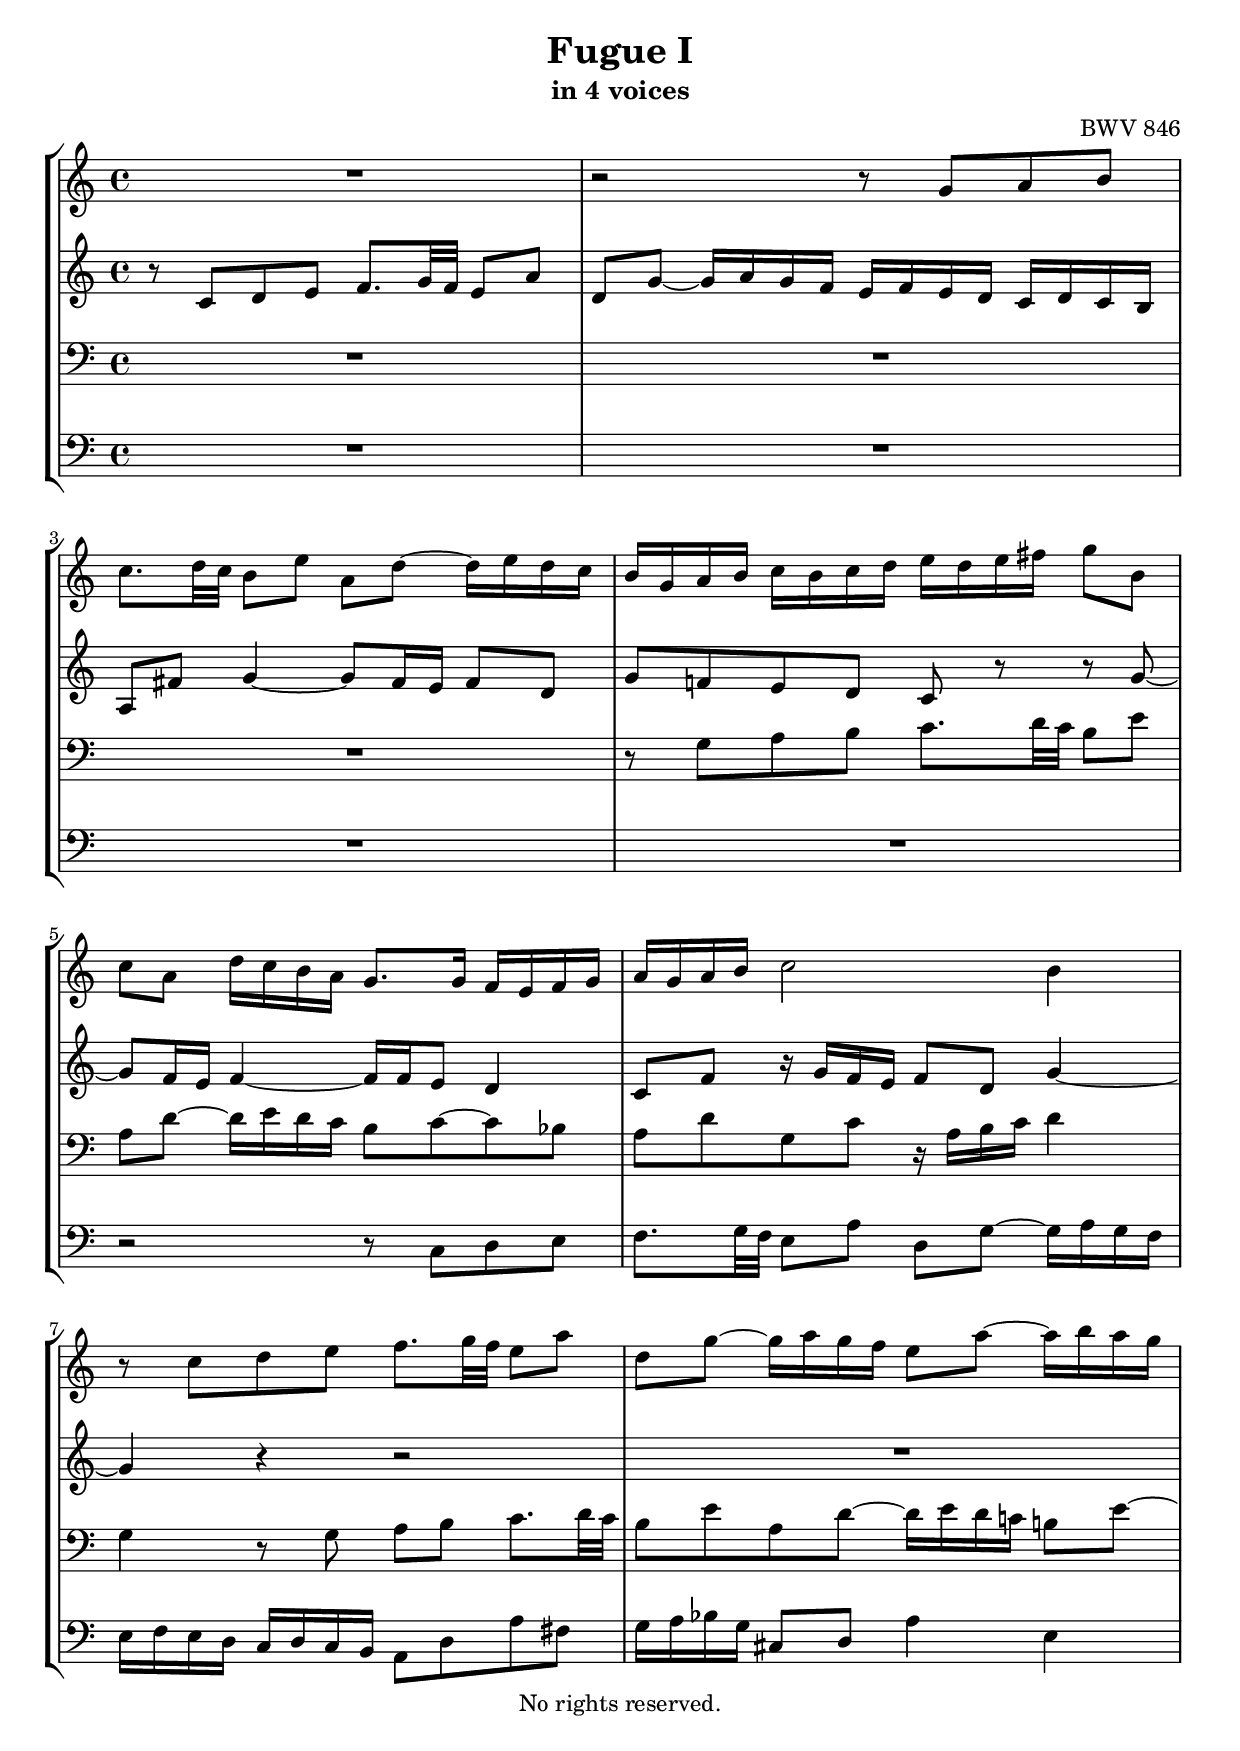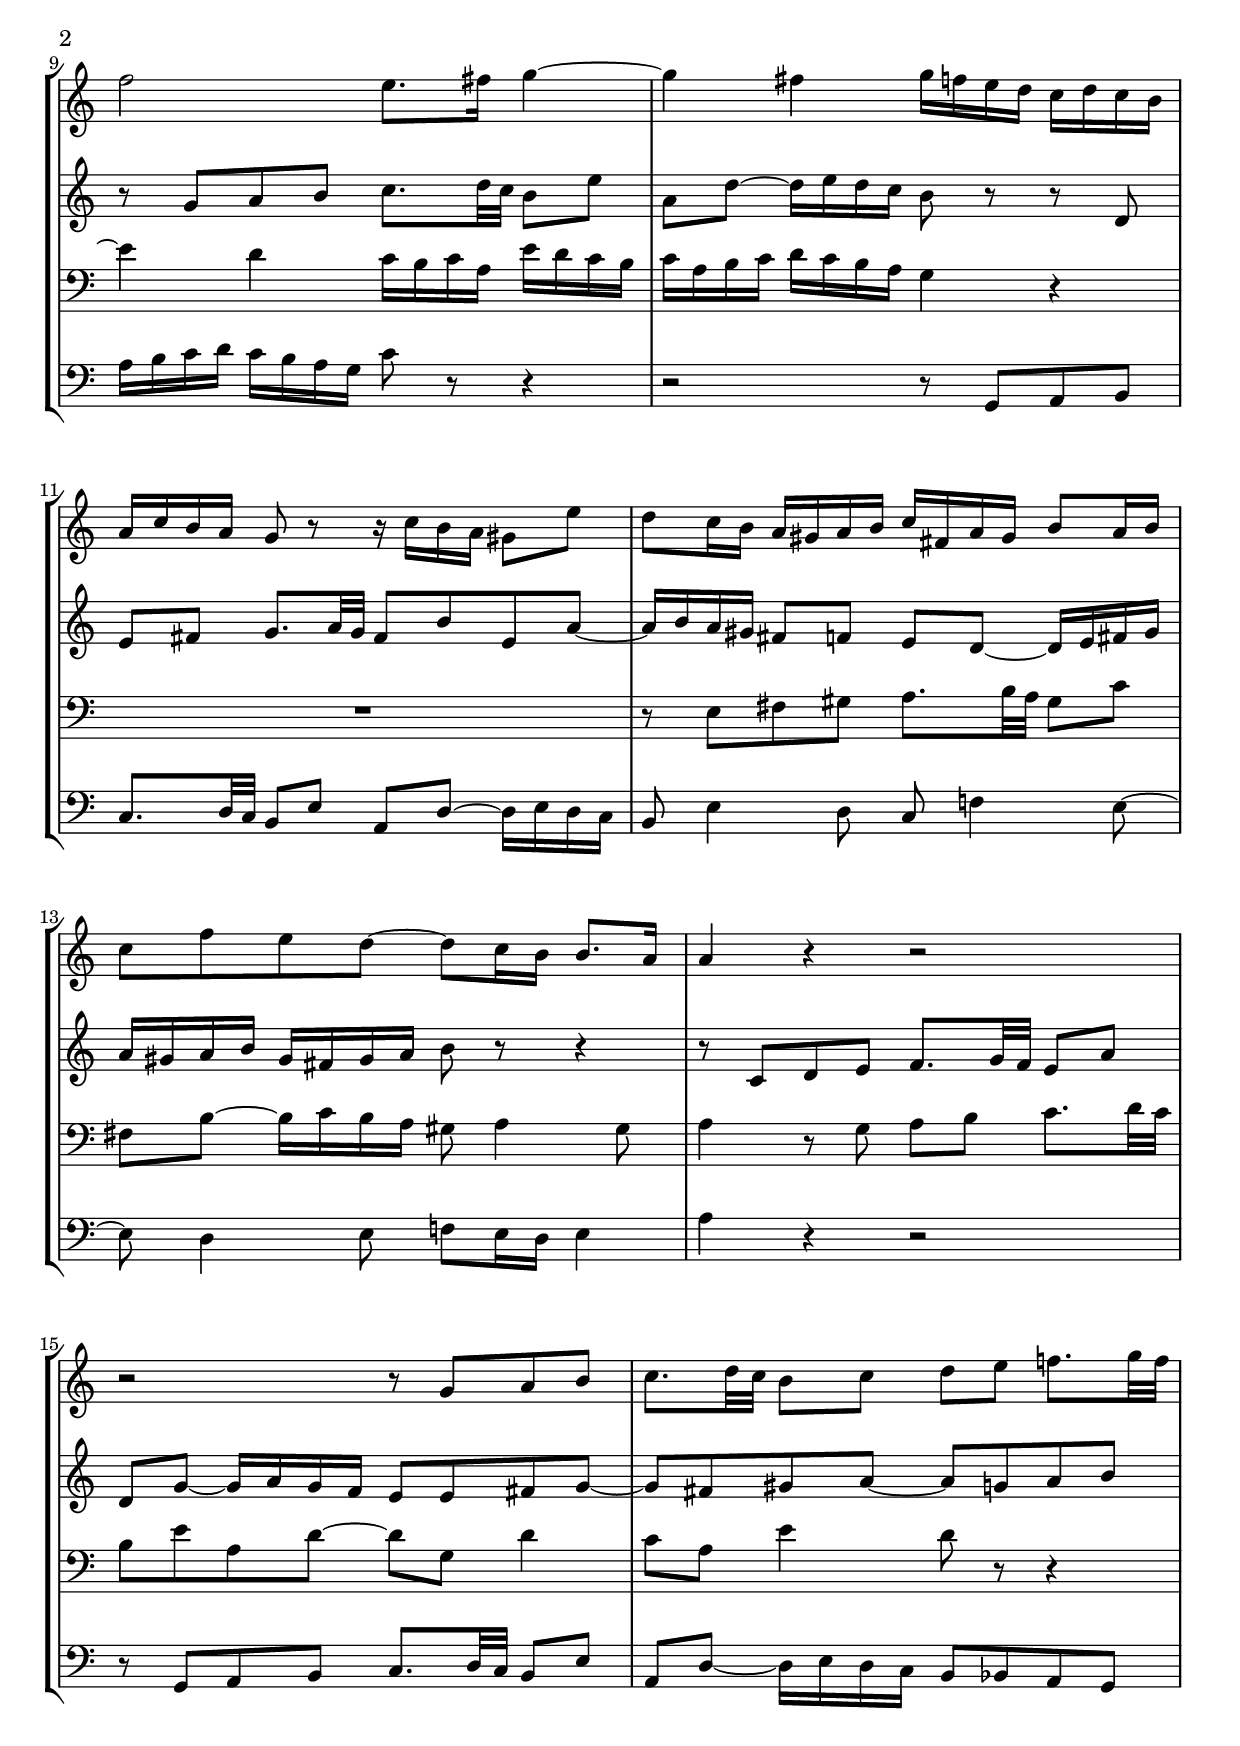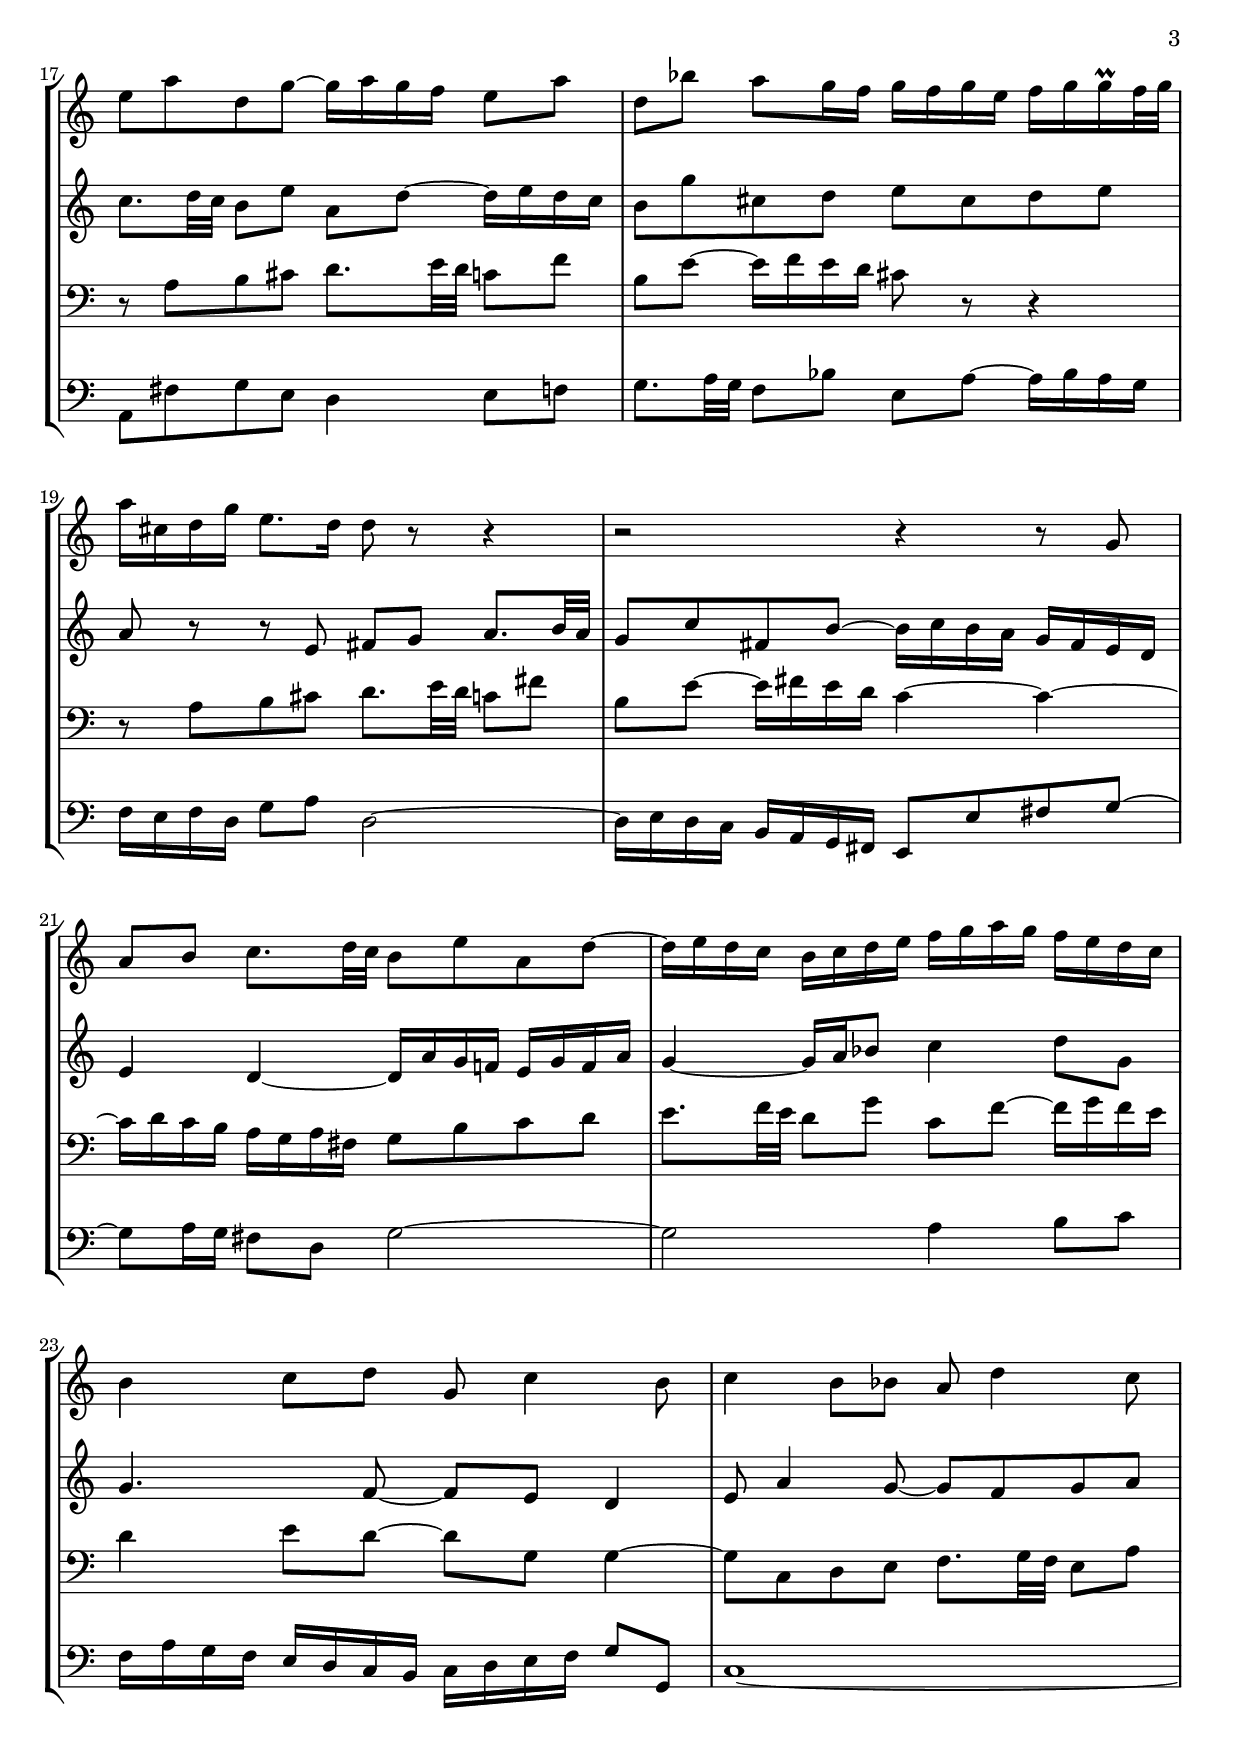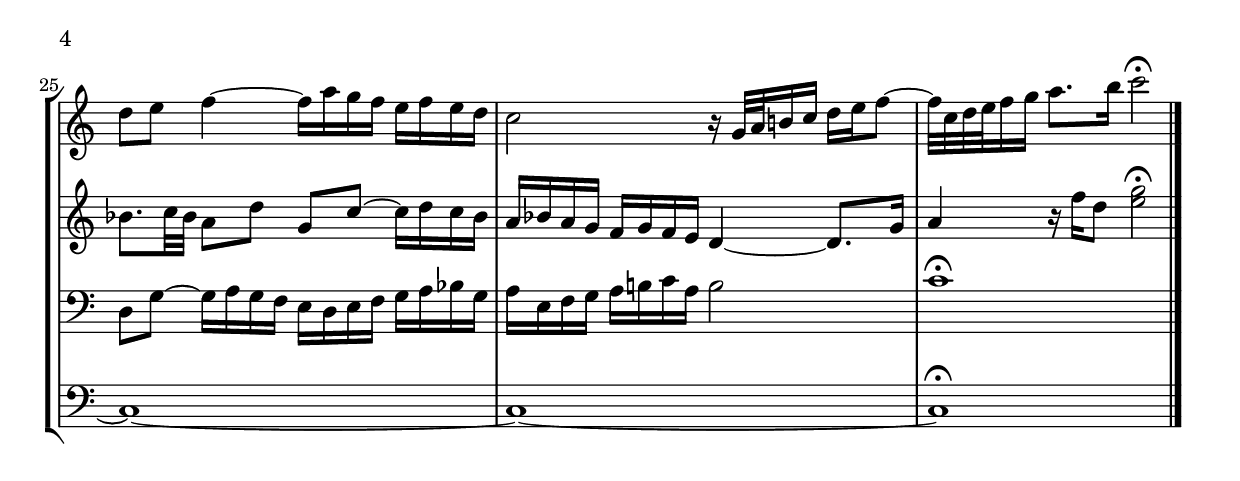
\version "2.18.2"

%This edition was prepared and typeset by Kyle Rother using the 1866 Breitkopf & Härtel Bach-Gesellschaft Ausgabe as primary source. 
%Reference was made to both the Henle and Bärenreiter urtext editions, as well as the critical and scholarly commentary of Alfred Dürr, however the final expression is in all cases that of the composer or present editor.
%This edition is in the public domain, and the editor does not claim any rights in the content.

\header {
  title = "Fugue I"
  subtitle = "in 4 voices"
  composer = "BWV 846"
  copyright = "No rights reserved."
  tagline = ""
}

global = {
  \key c \major
  \time 4/4
}
 
soprano = \relative c' {
  \global
 
  R1 | % m. 1
  r2 r8 g' a b | % m. 2 
  c8. d32 c b8 e a, d~ d16 e d c | % m. 3
  b16 g a b c b c d e d e fis g8 b, | % m. 4
  c8 a d16 c b a g8. g16 f e f g | % m. 5
  a16 g a b c2 b4 | % m. 6
  r8 c d e f8. g32 f e8 a | % m. 7
  d,8 g~ g16 a g f e8 a~ a16 b a g | % m. 8
  f2 e8. fis16 g4~ | % m. 9
  g4 fis g16 f! e d c d c b | % m. 10
  a16 c b a g8 r r16 c b a gis8 e' | % m. 11
  d8 c16 b a gis a b c fis, a gis b8 a16 b | % m. 12
  c8 f e d~ d c16 b b8. a16 | % m. 13
  a4 r r2 | % m. 14
  r r8 g a b | % m. 15
  c8. d32 c b8 c d e f!8. g32 f | % m. 16
  e8 a d, g~ g16 a g f e8 a | % m. 17
  d,8 bes' a g16 f g f g e f g g \prall f32 g | % m. 18
  a16 cis, d g e8. d16 d8 r r4 | % m. 19
  r2 r4 r8 g, | % m. 20
  a8 b c8. d32 c b8 e a, d~ | % m. 21
  d16 e d c b c d e f g a g f e d  c | % m. 22
  b4 c8 d g, c4 b8  | % m. 23
  c4 b8 bes a d4 c8  | % m. 24
  d8 e f4~ f16 a g f e f e d \noBreak | % m. 25
  c2 r16 g32a b!16 c d e f8~ \noBreak | % m. 26
  f32 c d e f16 g a8. b16 c2 \fermata \bar "|." | % m. 27
  
}

alto = \relative c' {
  \global
 
  r8 c d e f8. g32 f e8 a | % m. 1
  d,8 g~ g16 a g f e f e d c d c b | % m. 2
  a8 fis' g4~ g8 fis16 e fis8 d | % m. 3
  g8 f! e d c r r g'~ | % m. 4
  g8 f16 e f4~ f16 f e8 d4 | % m. 5
  c8 f r16 g f e f8 d g4~ | % m. 6
  g4 r r2 | % m. 7
  R1 | % m. 8
  r8 g a b c8. d32 c b8 e | % m. 9
  a,8 d~ d16 e d c b8 r r d, | % m. 10
  e8 fis g8. a32 g fis8 b e, a~ | % m. 11
  a16 b a gis fis8 f e d~ d16 e fis gis | % m. 12
  a16 gis a b gis fis gis a b8 r r4 | % m. 13
  r8 c, d e f8. g32 f e8 a | % m. 14
  d,8 g~ g16 a g f e8 e fis g~ | % m. 15
  g8 fis gis a~ a g! a b | % m. 16
  c8. d32 c b8 e a, d~ d16 e d c | % m. 17
  b8 g' cis, d e cis d e | % m. 18
  a,8 r r e fis g a8. b32 a | % m. 19
  g8 c fis, b~ b16 c b a g fis e d | % m. 20
  e4 d~ d16 a' g f! e g f a | % m. 21
  g4~ g16 a bes8 c4 d8  g, | % m. 22
  g4. f8~ f e d4 | % m. 23
  e8 a4 g8~ g f g a | % m. 24
  bes8. c32 bes a8 d g, c~ c16 d c bes | % m. 25
  a bes a g f g f e d4~ d8. g16 | % m. 26
  a4 r16 f' d8 <g e>2 \fermata \bar "|." | % m. 27
  
}

tenor = \relative c {
  \global
 
  R1 | % m. 1
  R1 | % m. 2
  R1 | % m. 3
  r8 g' a b c8. d32 c b8 e | % m. 4
  a,8 d~ d16 e d c b8 c~ c bes | % m. 5
  a8 d g, c r16 a b c d4 | % m. 6
  g,4 r8 g a b c8. d32 c | % m. 7
  b8 e a, d~ d16 e d c! b!8 e~ | % m. 8
  e4 d c16 b c a e' d c b | % m. 9
  c16 a b c d c b a g4 r | % m. 10
  R1 | % m. 11
  r8 e fis gis a8. b32 a gis8 c | % m. 12
  fis,8 b~ b16 c b a gis8 a4 gis8 | % m. 13
  a4 r8 g a b c8. d32 c | % m. 14
  b8 e a, d~ d g, d'4 | % m. 15
  c8 a e'4 d8 r r4 | % m. 16
  r8 a b cis d8. e32 d c!8 f | % m. 17
  b,8 e~ e16 f e d cis8 r r4 | % m. 18
  r8 a b cis d8. e32 d c!8 fis | % m. 19
  b,8 e~ e16 fis e d c4~ c~ | % m. 20
  c16 d c b a g a fis g8 b c d | % m. 21
  e8. f32 e d8 g c, f~ f16 g f e | % m. 22
  d4 e8 d~ d g, g4~ | % m. 23
  g8 c, d e f8. g32 f e8 a | % m. 24
  d,8 g~ g16 a g f e d e f g a bes g | % m. 25
  a e f g a b! c a b2| % m. 26
  c1 \fermata \bar "|." | % m. 27 
  
}

bass = \relative c {
  \global
 
  R1 | % m. 1
  R1 | % m. 2
  R1 | % m. 3
  R1 | % m. 4
  r2 r8 c d e  | % m. 5
  f8. g32 f e8 a d, g~ g16 a g f | % m. 6
  e16 f e d c d c b a8 d a' fis | % m. 7
  g16 a bes g cis,8 d a'4 e | % m. 8
  a16 b c d c b a g c8 r r4 | % m. 9
  r2 r8 g, a b | % m. 10
  c8. d32 c b8 e a, d~ d16 e d c | % m. 11
  b8 e4 d8 c f!4 e8~ | % m. 12
  e8 d4 e8 f!8 e16 d e4 | % m. 13 
  a4 r r2 | % m. 14
  r8 g, a b c8. d32 c b8 e | % m. 15
  a,8 d~ d16 e d c b8 bes a g | % m. 16
  a8 fis' g e d4 e8 f! | % m. 17
  g8. a32 g f8 bes e, a~ a16 bes a g | % m. 18
  f16 e f d g8 a d,2~ | % m. 19
  d16 e d c b a g fis e8 e' fis g~ | % m. 20
  g8 a16 g fis8 d g2~ | % m. 21
  g2 a4 b8 c | % m. 22
  f,16 a g f e d c b c d e f g8 g, | % m. 23
  c1~ | % m. 24
  c~ | % m. 25
  c~ | % m. 26
  c \fermata \bar "|." | % m. 27
  
}

\score {
  \new StaffGroup
  <<
    \new Staff = "soprano"
      \soprano
    
     \new Staff = "alto" 
       \alto
   
    \new Staff = "tenor"
      { \clef bass \tenor }
        
    \new Staff = "bass"
      { \clef bass \bass }
    
  >>
\midi {
}
\layout {
  indent = 0.0
}
  
}
